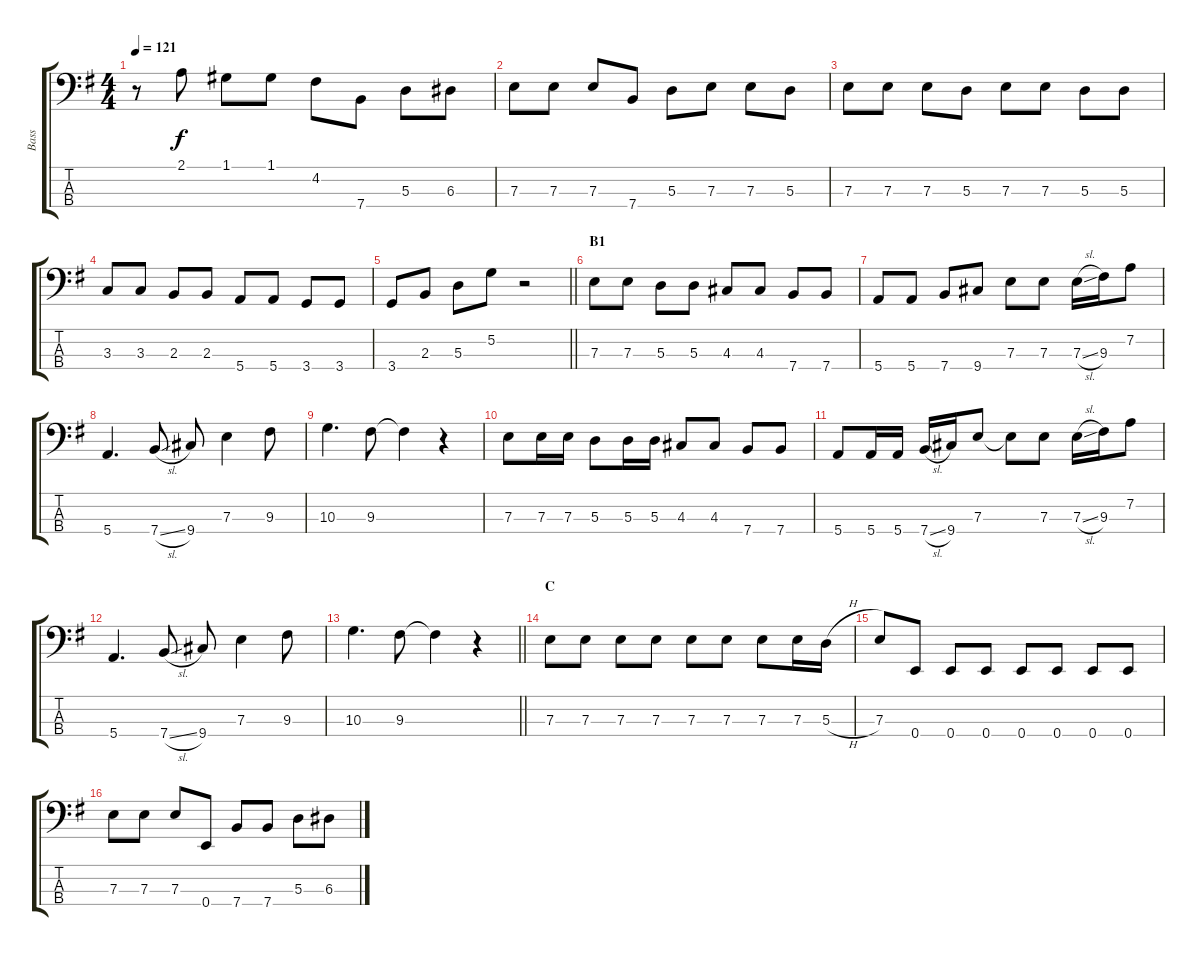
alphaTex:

\track ("Bass" "Bass") {instrument electricbasspick}
\staff {score tabs}
\tuning (G2 D2 A1 E1) {hide}
\ts (4 4)
\tempo 121
\clef f4
\ks g
r.8{dy f} 2.1.8 1.1.8 1.1.8 4.2.8 7.4.8 5.3.8 6.3.8 |
7.3.8 7.3.8 7.3.8 7.4.8 5.3.8 7.3.8 7.3.8 5.3.8 |
7.3.8 7.3.8 7.3.8 5.3.8 7.3.8 7.3.8 5.3.8 5.3.8 |
3.3.8 3.3.8 2.3.8 2.3.8 5.4.8 5.4.8 3.4.8 3.4.8 |
\barLineRight lightlight
3.4.8 2.3.8 5.3.8 5.2.8 r.2 |
\section ("" "B1")
7.3.8 7.3.8 5.3.8 5.3.8 4.3.8 4.3.8 7.4.8 7.4.8 |
5.4.8 5.4.8 7.4.8 9.4.8 7.3.8 7.3.8 7.3{sl}.16 9.3.16 7.2.8 |
5.4.4{d} 7.4{sl}.8 9.4.8 7.3.4 9.3.8 |
10.3.4{d} 9.3.8 9.3{t}.4 r.4 |
7.3.8 7.3.16 7.3.16 5.3.8 5.3.16 5.3.16 4.3.8 4.3.8 7.4.8 7.4.8 |
5.4.8 5.4.16 5.4.16 7.4{sl}.16 9.4.16 7.3.8 7.3{t}.8 7.3.8 7.3{sl}.16 9.3.16 7.2.8 |
5.4.4{d} 7.4{sl}.8 9.4.8 7.3.4 9.3.8 |
\barLineRight lightlight
10.3.4{d} 9.3.8 9.3{t}.4 r.4 |
\section ("" "C")
7.3.8 7.3.8 7.3.8 7.3.8 7.3.8 7.3.8 7.3.8 7.3.16 5.3{h}.16 |
7.3.8 0.4.8 0.4.8 0.4.8 0.4.8 0.4.8 0.4.8 0.4.8 |
7.3.8 7.3.8 7.3.8 0.4.8 7.4.8 7.4.8 5.3.8 6.3.8
